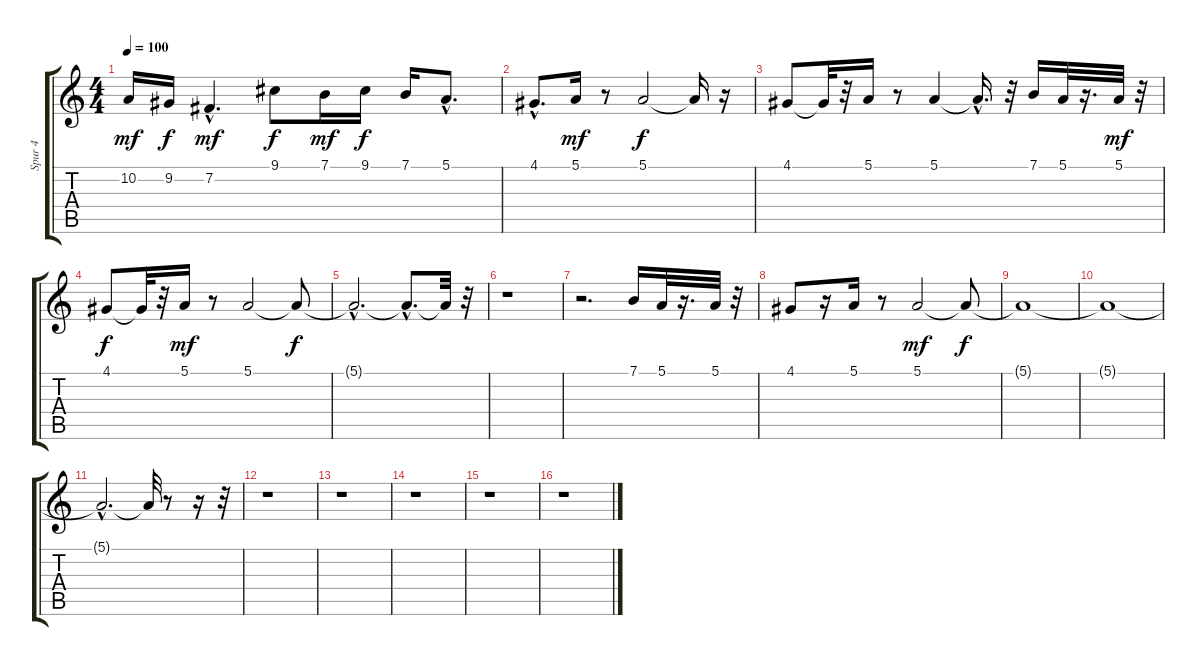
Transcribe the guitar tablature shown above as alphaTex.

\track ("Spur 4" "Spur 4") {instrument pad7halo}
\staff {score tabs}
\tuning (E4 B3 G3 D3 A2 E2) {hide}
\ts (4 4)
\tempo 100
\clef g2
\ks c
10.2.16{dy mf} 9.2.16{dy f} 7.2{hac}.4{d dy mf} 9.1.8{dy f} 7.1.16{dy mf} 9.1.16{dy f} 7.1.16 5.1{hac}.8{d} |
4.1{hac}.8{d} 5.1.16{dy mf} r.8 5.1.2{dy f} 5.1{t}.16 r.16 |
4.1.8 4.1{t}.32 r.32 5.1.16 r.8 5.1.4 5.1{hac t}.16{d} r.32 7.1.16 5.1.32 r.16{d} 5.1.32{dy mf} r.32 |
4.1.8{dy f} 4.1{t}.32 r.32 5.1.16{dy mf} r.8 5.1.2 5.1{t}.8{dy f} |
5.1{hac t}.2{d} 5.1{hac t}.8{d} 5.1{t}.32 r.32 |
r.1 |
r.2{d} 7.1.16 5.1.32 r.16{d} 5.1.32 r.32 |
4.1.8 r.16 5.1.16 r.8 5.1.2{dy mf} 5.1{t}.8{dy f} |
5.1{t}.1 |
5.1{t}.1 |
5.1{hac t}.2{d} 5.1{t}.32 r.8 r.16 r.32 |
r.1 |
r.1 |
r.1 |
r.1 |
r.1
